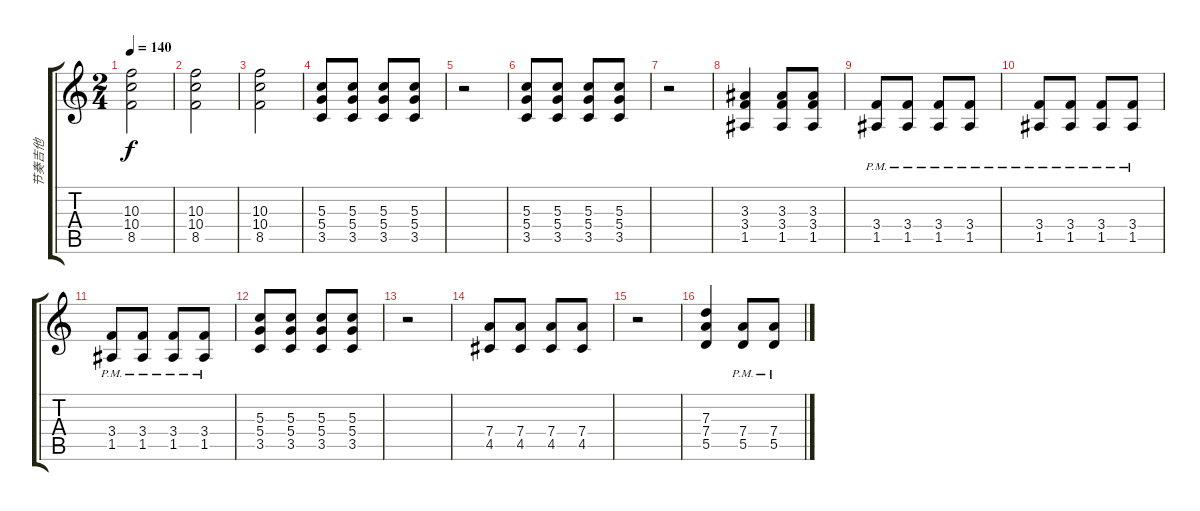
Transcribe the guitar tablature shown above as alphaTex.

\track ("节奏吉他" "节奏吉他") {instrument electricbassfinger}
\staff {score tabs}
\tuning (E4 B3 G3 D3 A2 E2) {hide}
\ts (2 4)
\tempo 140
\clef g2
\ks c
(10.3 10.4 8.5).2{dy f} |
(10.3 10.4 8.5).2 |
(10.3 10.4 8.5).2 |
(5.3 5.4 3.5).8 (5.3 5.4 3.5).8 (5.3 5.4 3.5).8 (5.3 5.4 3.5).8 |
r.2 |
(5.3 5.4 3.5).8 (5.3 5.4 3.5).8 (5.3 5.4 3.5).8 (5.3 5.4 3.5).8 |
r.2 |
(3.3 3.4 1.5).4 (3.3 3.4 1.5).8 (3.3 3.4 1.5).8 |
(3.4{pm} 1.5{pm}).8 (3.4{pm} 1.5{pm}).8 (3.4{pm} 1.5{pm}).8 (3.4{pm} 1.5{pm}).8 |
(3.4{pm} 1.5{pm}).8 (3.4{pm} 1.5{pm}).8 (3.4{pm} 1.5{pm}).8 (3.4{pm} 1.5{pm}).8 |
(3.4{pm} 1.5{pm}).8 (3.4{pm} 1.5{pm}).8 (3.4{pm} 1.5{pm}).8 (3.4{pm} 1.5{pm}).8 |
(5.3 5.4 3.5).8 (5.3 5.4 3.5).8 (5.3 5.4 3.5).8 (5.3 5.4 3.5).8 |
r.2 |
(7.4 4.5).8 (7.4 4.5).8 (7.4 4.5).8 (7.4 4.5).8 |
r.2 |
(7.3 7.4 5.5).4 (7.4{pm} 5.5{pm}).8 (7.4{pm} 5.5{pm}).8
